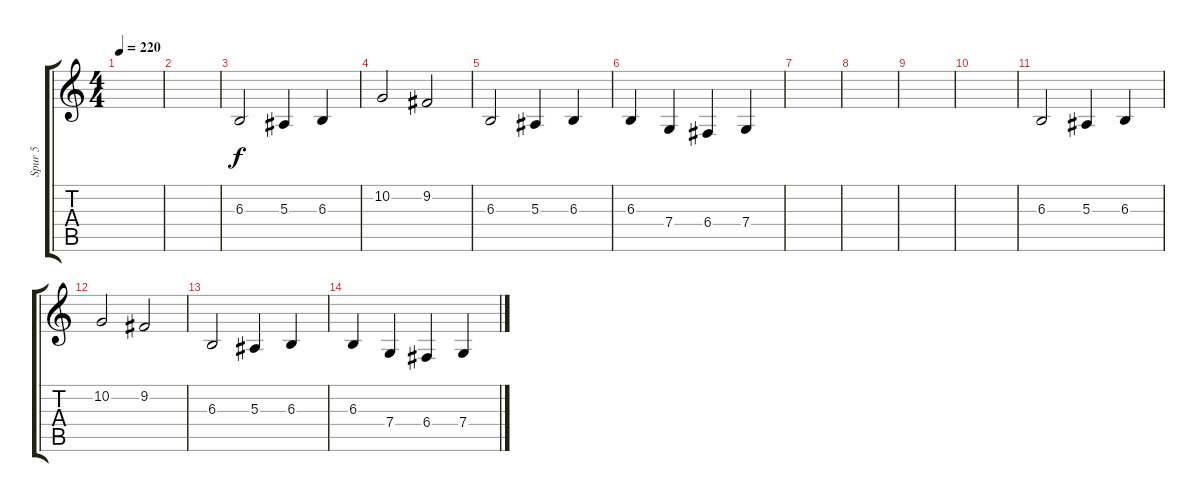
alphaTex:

\track ("Spur 5" "Spur 5") {instrument choiraahs}
\staff {score tabs}
\tuning (D4 A3 F3 C3 G2 D2) {hide}
\ts (4 4)
\tempo 220
\clef g2
\ks c
|
|
6.3.2 5.3.4 6.3.4 |
10.2.2 9.2.2 |
6.3.2 5.3.4 6.3.4 |
6.3.4 7.4.4 6.4.4 7.4.4 |
|
|
|
|
6.3.2 5.3.4 6.3.4 |
10.2.2 9.2.2 |
6.3.2 5.3.4 6.3.4 |
6.3.4 7.4.4 6.4.4 7.4.4
